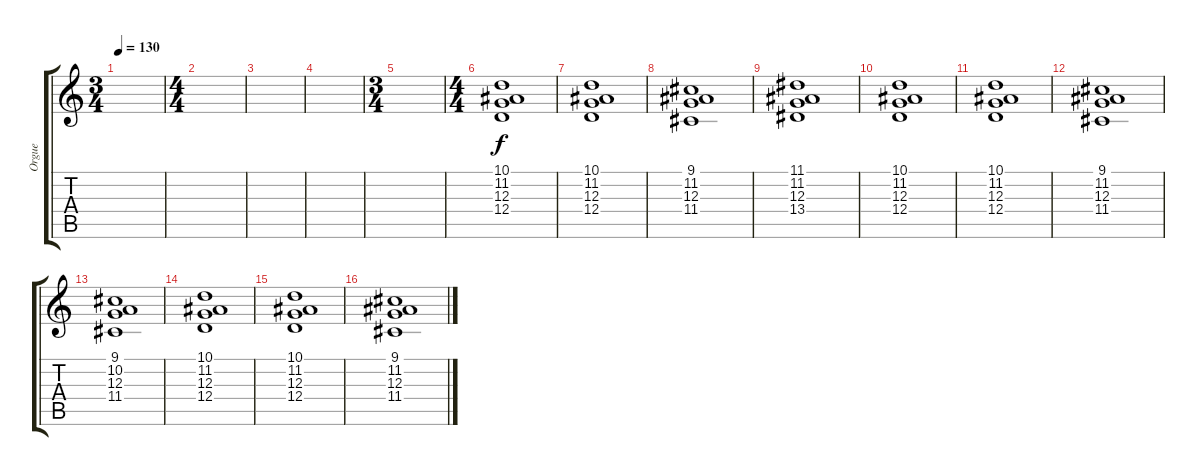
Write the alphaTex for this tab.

\track ("Orgue" "Orgue") {instrument churchorgan}
\staff {score tabs}
\tuning (E4 B3 G3 D3 A2 E2) {hide}
\ts (3 4)
\tempo 130
\clef g2
\ks c
|
\ts (4 4)
|
|
|
\ts (3 4)
|
\ts (4 4)
(10.1 11.2 12.3 12.4).1 |
(10.1 11.2 12.3 12.4).1 |
(9.1 11.2 12.3 11.4).1 |
(11.1 11.2 12.3 13.4).1 |
(10.1 11.2 12.3 12.4).1 |
(10.1 11.2 12.3 12.4).1 |
(9.1 11.2 12.3 11.4).1 |
(9.1 10.2 12.3 11.4).1 |
(10.1 11.2 12.3 12.4).1 |
(10.1 11.2 12.3 12.4).1 |
(9.1 11.2 12.3 11.4).1
